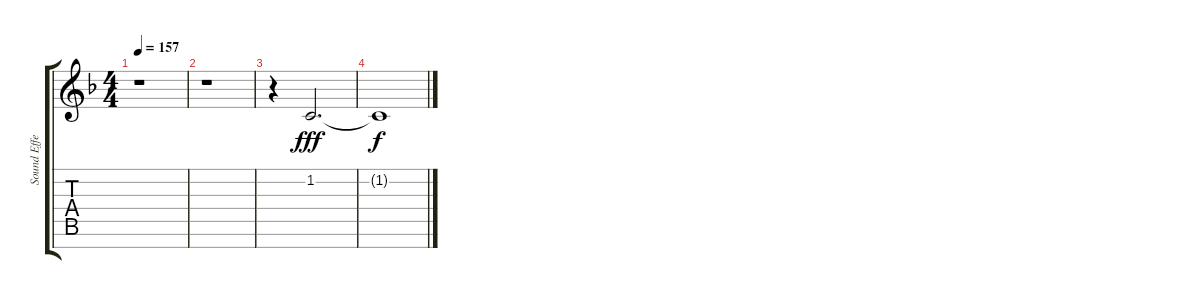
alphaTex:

\track ("Sound Effect" "Sound Effe") {instrument seashore}
\staff {score tabs}
\tuning (E4 B3 G3 D3 A2 E2 B1) {hide}
\ts (4 4)
\tempo 157
\clef g2
\ks f
r.1{dy fff} |
r.1 |
r.4 1.2.2{d} |
1.2{t}.1{dy f}
